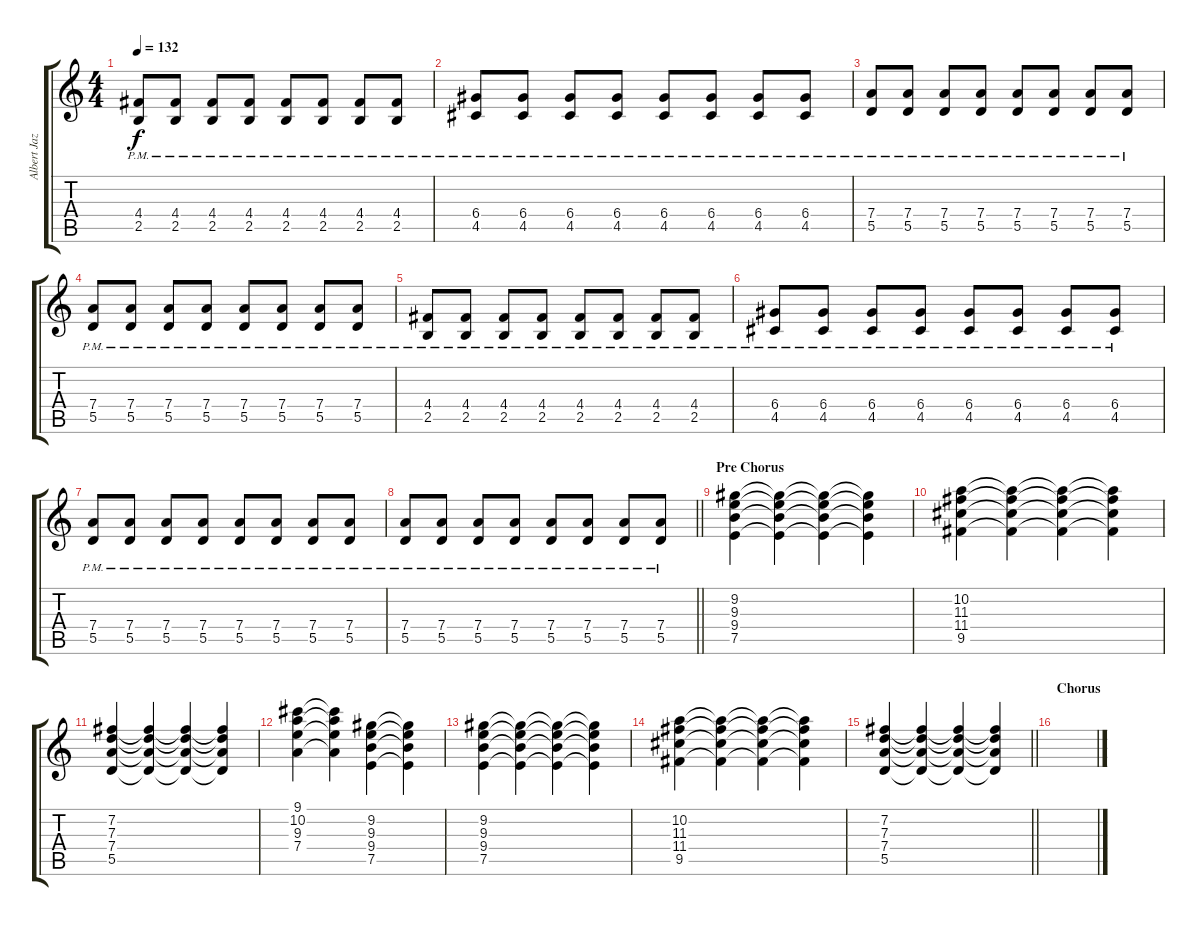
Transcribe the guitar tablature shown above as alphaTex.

\track ("Albert Jazz" "Albert Jaz") {instrument electricguitarjazz}
\staff {score tabs}
\tuning (E4 B3 G3 D3 A2 E2) {hide}
\ts (4 4)
\tempo 132
\clef g2
\ks c
(4.4 2.5{pm}).8{dy f} (4.4 2.5{pm}).8 (4.4 2.5{pm}).8 (4.4 2.5{pm}).8 (4.4 2.5{pm}).8 (4.4 2.5{pm}).8 (4.4 2.5{pm}).8 (4.4 2.5{pm}).8 |
(6.4 4.5{pm}).8 (6.4 4.5{pm}).8 (6.4 4.5{pm}).8 (6.4 4.5{pm}).8 (6.4 4.5{pm}).8 (6.4 4.5{pm}).8 (6.4 4.5{pm}).8 (6.4 4.5{pm}).8 |
(7.4 5.5{pm}).8 (7.4 5.5{pm}).8 (7.4 5.5{pm}).8 (7.4 5.5{pm}).8 (7.4 5.5{pm}).8 (7.4 5.5{pm}).8 (7.4 5.5{pm}).8 (7.4 5.5{pm}).8 |
(7.4 5.5{pm}).8 (7.4 5.5{pm}).8 (7.4 5.5{pm}).8 (7.4 5.5{pm}).8 (7.4 5.5{pm}).8 (7.4 5.5{pm}).8 (7.4 5.5{pm}).8 (7.4 5.5{pm}).8 |
(4.4 2.5{pm}).8 (4.4 2.5{pm}).8 (4.4 2.5{pm}).8 (4.4 2.5{pm}).8 (4.4 2.5{pm}).8 (4.4 2.5{pm}).8 (4.4 2.5{pm}).8 (4.4 2.5{pm}).8 |
(6.4 4.5{pm}).8 (6.4 4.5{pm}).8 (6.4 4.5{pm}).8 (6.4 4.5{pm}).8 (6.4 4.5{pm}).8 (6.4 4.5{pm}).8 (6.4 4.5{pm}).8 (6.4 4.5{pm}).8 |
(7.4 5.5{pm}).8 (7.4 5.5{pm}).8 (7.4 5.5{pm}).8 (7.4 5.5{pm}).8 (7.4 5.5{pm}).8 (7.4 5.5{pm}).8 (7.4 5.5{pm}).8 (7.4 5.5{pm}).8 |
\barLineRight lightlight
(7.4 5.5{pm}).8 (7.4 5.5{pm}).8 (7.4 5.5{pm}).8 (7.4 5.5{pm}).8 (7.4 5.5{pm}).8 (7.4 5.5{pm}).8 (7.4 5.5{pm}).8 (7.4 5.5{pm}).8 |
\section ("" "Pre Chorus")
(9.2 9.3 9.4 7.5).4 (9.2{t} 9.3{t} 9.4{t} 7.5{t}).4 (9.2{t} 9.3{t} 9.4{t} 7.5{t}).4 (9.2{t} 9.3{t} 9.4{t} 7.5{t}).4 |
(10.2 11.3 11.4 9.5).4 (10.2{t} 11.3{t} 11.4{t} 9.5{t}).4 (10.2{t} 11.3{t} 11.4{t} 9.5{t}).4 (10.2{t} 11.3{t} 11.4{t} 9.5{t}).4 |
(7.2 7.3 7.4 5.5).4 (7.2{t} 7.3{t} 7.4{t} 5.5{t}).4 (7.2{t} 7.3{t} 7.4{t} 5.5{t}).4 (7.2{t} 7.3{t} 7.4{t} 5.5{t}).4 |
(9.1 10.2 9.3 7.4).4 (9.1{t} 10.2{t} 9.3{t} 7.4{t}).4 (9.2 9.3 9.4 7.5).4 (9.2{t} 9.3{t} 9.4{t} 7.5{t}).4 |
(9.2 9.3 9.4 7.5).4 (9.2{t} 9.3{t} 9.4{t} 7.5{t}).4 (9.2{t} 9.3{t} 9.4{t} 7.5{t}).4 (9.2{t} 9.3{t} 9.4{t} 7.5{t}).4 |
(10.2 11.3 11.4 9.5).4 (10.2{t} 11.3{t} 11.4{t} 9.5{t}).4 (10.2{t} 11.3{t} 11.4{t} 9.5{t}).4 (10.2{t} 11.3{t} 11.4{t} 9.5{t}).4 |
\barLineRight lightlight
(7.2 7.3 7.4 5.5).4 (7.2{t} 7.3{t} 7.4{t} 5.5{t}).4 (7.2{t} 7.3{t} 7.4{t} 5.5{t}).4 (7.2{t} 7.3{t} 7.4{t} 5.5{t}).4 |
\section ("" "Chorus")
